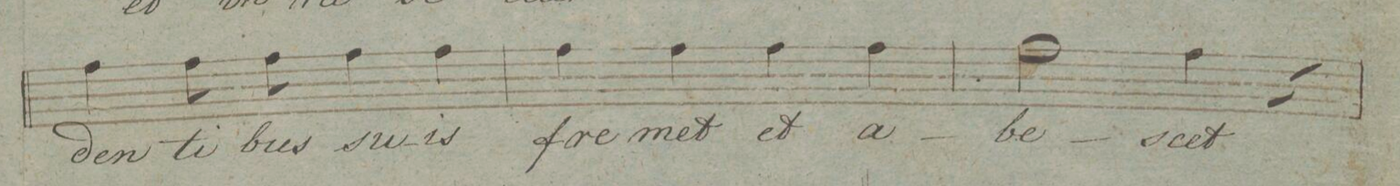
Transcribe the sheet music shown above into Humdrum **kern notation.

**kern	**text	**dynam
*I"Tenore.	*	*
*clefC4	*	*
*k[f#c#g#d#]	*	*
*met(c|)	*	*
*M2/2	*	*
4e\	den-	.
8e\	-ti-	.
8e\	-bus	.
4e\	su-	.
4e\	-is	.
=79	=79	=79
4e\	fre-	.
4e\	-met	.
4e\	et	.
4e\	a-	.
=80	=80	=80
2e\	-be-	.
4e\	-scet	.
4r	.	.
=81	=81	=81
*-	*-	*-
